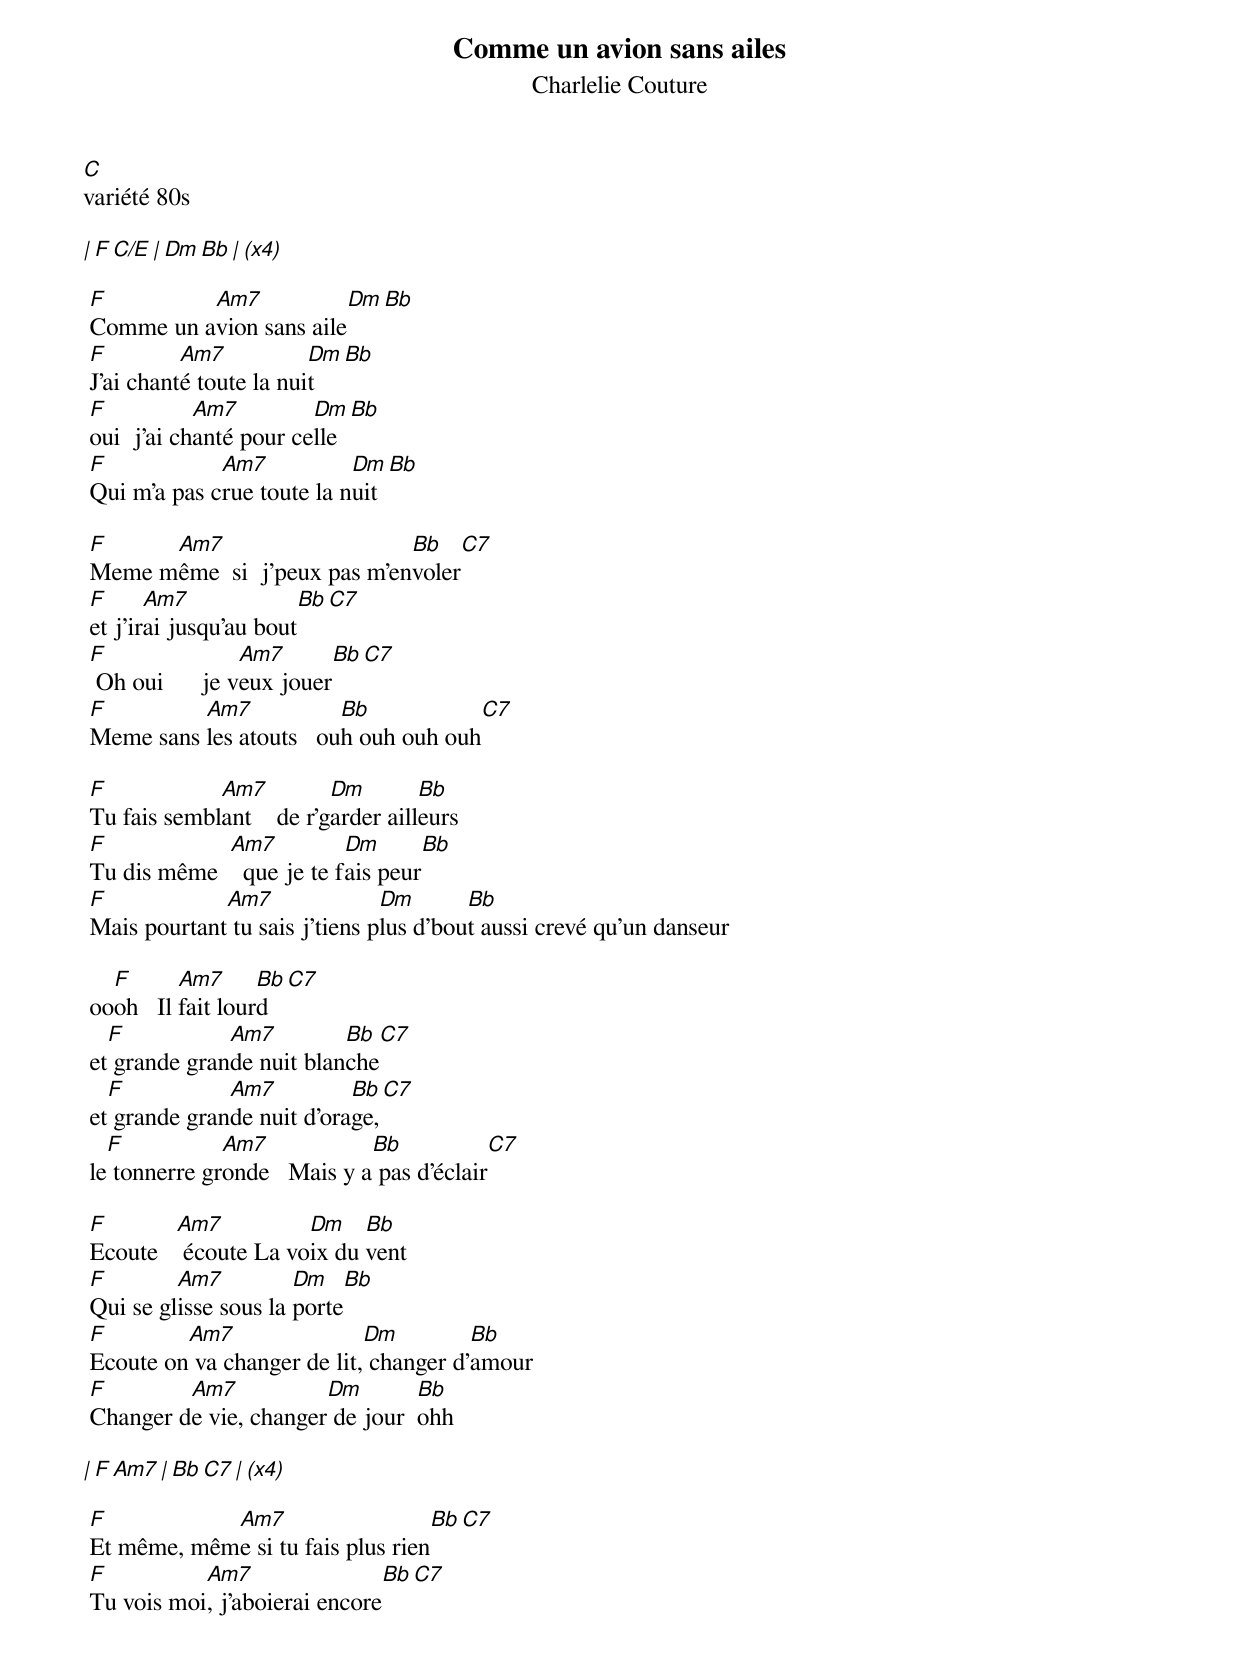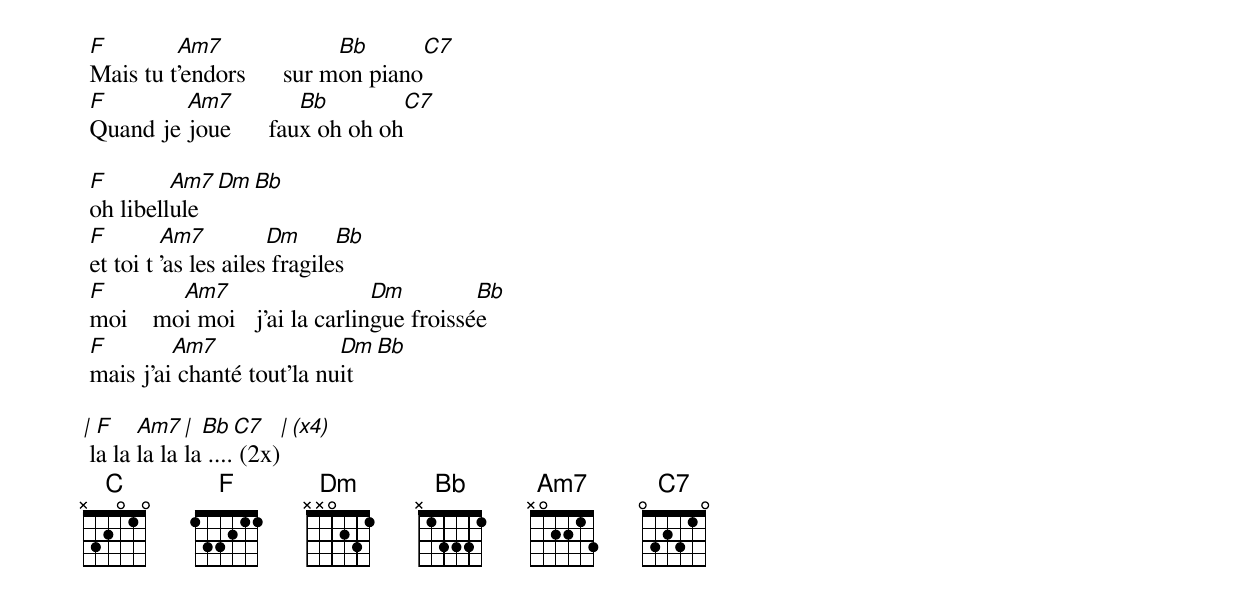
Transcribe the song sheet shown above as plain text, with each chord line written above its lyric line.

Comme un avion sans ailes
Charlelie Couture
C
variété 80s

 | F    C/E   |  Dm    Bb  | (x4)

 F         Am7           Dm    Bb
 Comme un avion sans aile
 F         Am7           Dm    Bb
 J'ai chanté toute la nuit
 F           Am7         Dm    Bb
 oui  j'ai chanté pour celle
 F            Am7           Dm    Bb
 Qui m'a pas crue toute la nuit

 F     Am7                     Bb   C7
 Meme même  si  j'peux pas m'envoler
 F      Am7                 Bb       C7
 et j'irai jusqu'au bout
 F                Am7         Bb   C7
  Oh oui      je veux jouer
 F         Am7            Bb            C7
 Meme sans les atouts   ouh ouh ouh ouh

 F            Am7          Dm        Bb
 Tu fais semblant    de r'garder ailleurs
 F            Am7          Dm       Bb
 Tu dis même    que je te fais peur
 F            Am7               Dm       Bb
 Mais pourtant tu sais j'tiens plus d'bout aussi crevé qu'un danseur

   F       Am7      Bb     C7
 oooh   Il fait lourd
   F           Am7         Bb       C7
 et grande grande nuit blanche
   F           Am7          Bb      C7
 et grande grande nuit d'orage,
   F           Am7            Bb              C7
 le tonnerre gronde   Mais y a pas d'éclair

 F        Am7          Dm    Bb
 Ecoute    écoute La voix du vent
 F        Am7          Dm    Bb
 Qui se glisse sous la porte
 F        Am7                Dm         Bb
 Ecoute on va changer de lit, changer d'amour
 F        Am7           Dm        Bb
 Changer de vie, changer de jour  ohh

| F    Am7   | Bb   C7   | (x4)

 F           Am7                   Bb          C7
 Et même, même si tu fais plus rien
 F          Am7                Bb         C7
 Tu vois moi, j'aboierai encore
 F        Am7               Bb        C7
 Mais tu t'endors      sur mon piano
 F        Am7          Bb          C7
 Quand je joue      faux oh oh oh

 F        Am7          Dm    Bb
 oh libellule
 F        Am7          Dm      Bb
 et toi t 'as les ailes fragiles
 F        Am7                   Dm         Bb
 moi    moi moi   j'ai la carlingue froissée
 F        Am7               Dm    Bb
 mais j'ai chanté tout'la nuit

| F    Am7   | Bb   C7   | (x4)
 la la la la la .... (2x)
